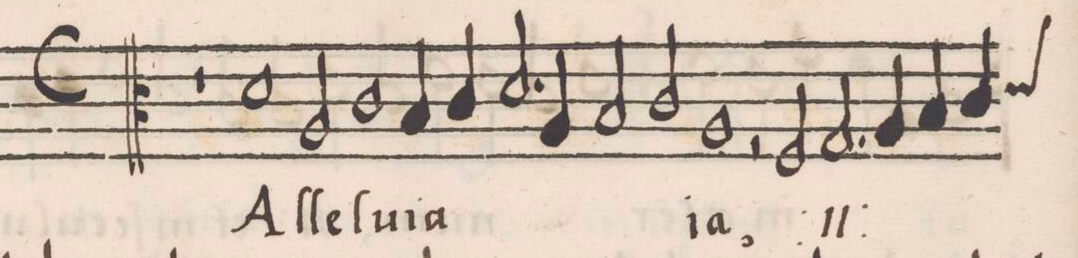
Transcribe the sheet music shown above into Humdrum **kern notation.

**kern	**text
*I"ALTVS	*
*clefC3	*
*k[]	*
*met(c)	*
*M2/1	*
1r	.
1d	Al-
=2	=2
2A/	-le-
1c	-lu-
4B/	-ia
4c/	.
=3	=3
2.d/	.
4A/	.
2B/	.
2c/	.
=4	=4
1A	ia,
2r	.
*	*ij
2F/	Al-
=5	=5
2.G/	.
4A/	.
4B/	.
*custos:d	*
4c/	.
*-	*-
